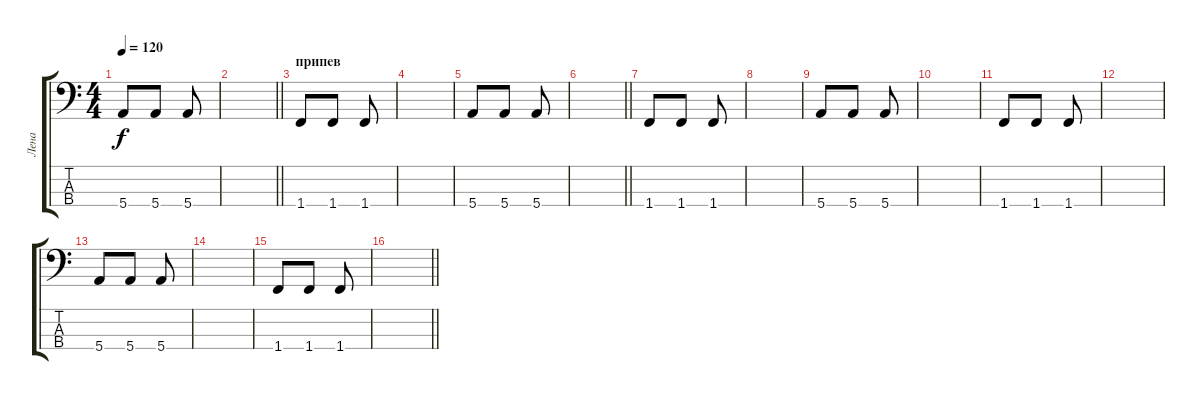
\track ("Лена" "Лена") {instrument electricbassfinger}
\staff {score tabs}
\tuning (G2 D2 A1 E1) {hide}
\ts (4 4)
\tempo 120
\clef f4
\ks c
5.4.8{dy f} 5.4.8 5.4.8 |
\barLineRight lightlight
|
\section ("" "припев")
1.4.8 1.4.8 1.4.8 |
|
5.4.8 5.4.8 5.4.8 |
\barLineRight lightlight
|
1.4.8 1.4.8 1.4.8 |
|
5.4.8 5.4.8 5.4.8 |
|
1.4.8 1.4.8 1.4.8 |
|
5.4.8 5.4.8 5.4.8 |
|
1.4.8 1.4.8 1.4.8 |
\barLineRight lightlight
